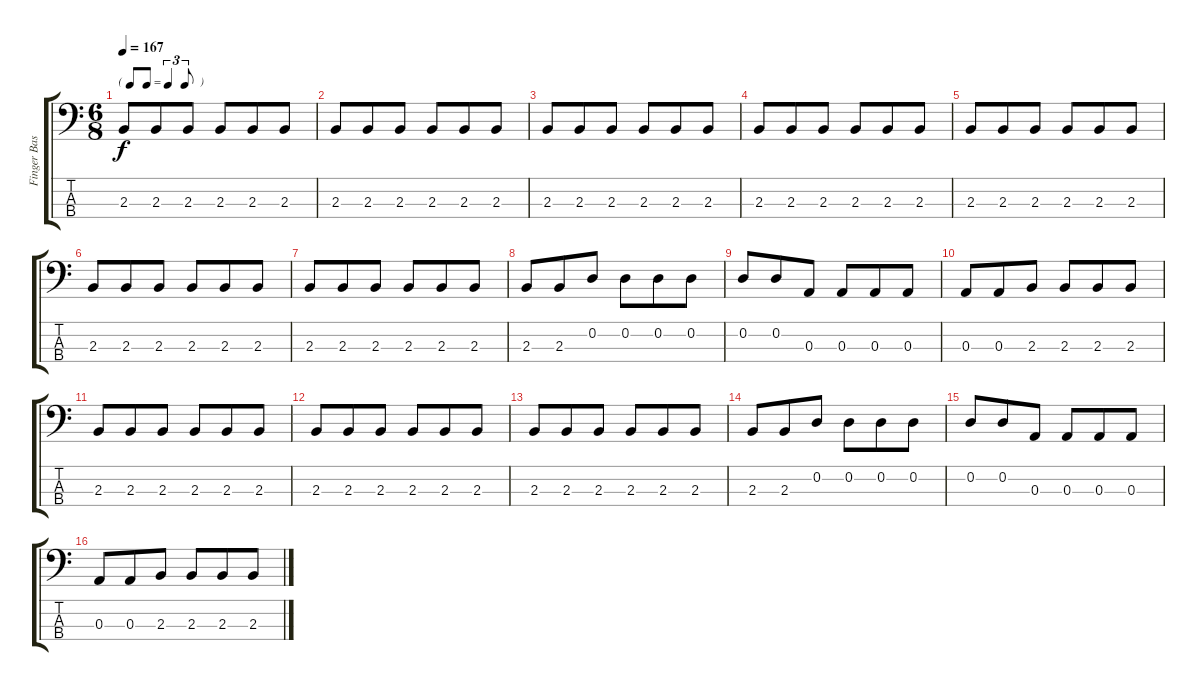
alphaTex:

\track ("Finger Bass" "Finger Bas") {instrument electricbassfinger}
\staff {score tabs}
\tuning (G2 D2 A1 E1) {hide}
\ts (6 8)
\tf triplet8th
\tempo 167
\clef f4
\ks c
2.3.8{dy f} 2.3.8 2.3.8 2.3.8 2.3.8 2.3.8 |
2.3.8 2.3.8 2.3.8 2.3.8 2.3.8 2.3.8 |
2.3.8 2.3.8 2.3.8 2.3.8 2.3.8 2.3.8 |
2.3.8 2.3.8 2.3.8 2.3.8 2.3.8 2.3.8 |
2.3.8 2.3.8 2.3.8 2.3.8 2.3.8 2.3.8 |
2.3.8 2.3.8 2.3.8 2.3.8 2.3.8 2.3.8 |
2.3.8 2.3.8 2.3.8 2.3.8 2.3.8 2.3.8 |
2.3.8 2.3.8 0.2.8 0.2.8 0.2.8 0.2.8 |
0.2.8 0.2.8 0.3.8 0.3.8 0.3.8 0.3.8 |
0.3.8 0.3.8 2.3.8 2.3.8 2.3.8 2.3.8 |
2.3.8 2.3.8 2.3.8 2.3.8 2.3.8 2.3.8 |
2.3.8 2.3.8 2.3.8 2.3.8 2.3.8 2.3.8 |
2.3.8 2.3.8 2.3.8 2.3.8 2.3.8 2.3.8 |
2.3.8 2.3.8 0.2.8 0.2.8 0.2.8 0.2.8 |
0.2.8 0.2.8 0.3.8 0.3.8 0.3.8 0.3.8 |
0.3.8 0.3.8 2.3.8 2.3.8 2.3.8 2.3.8
